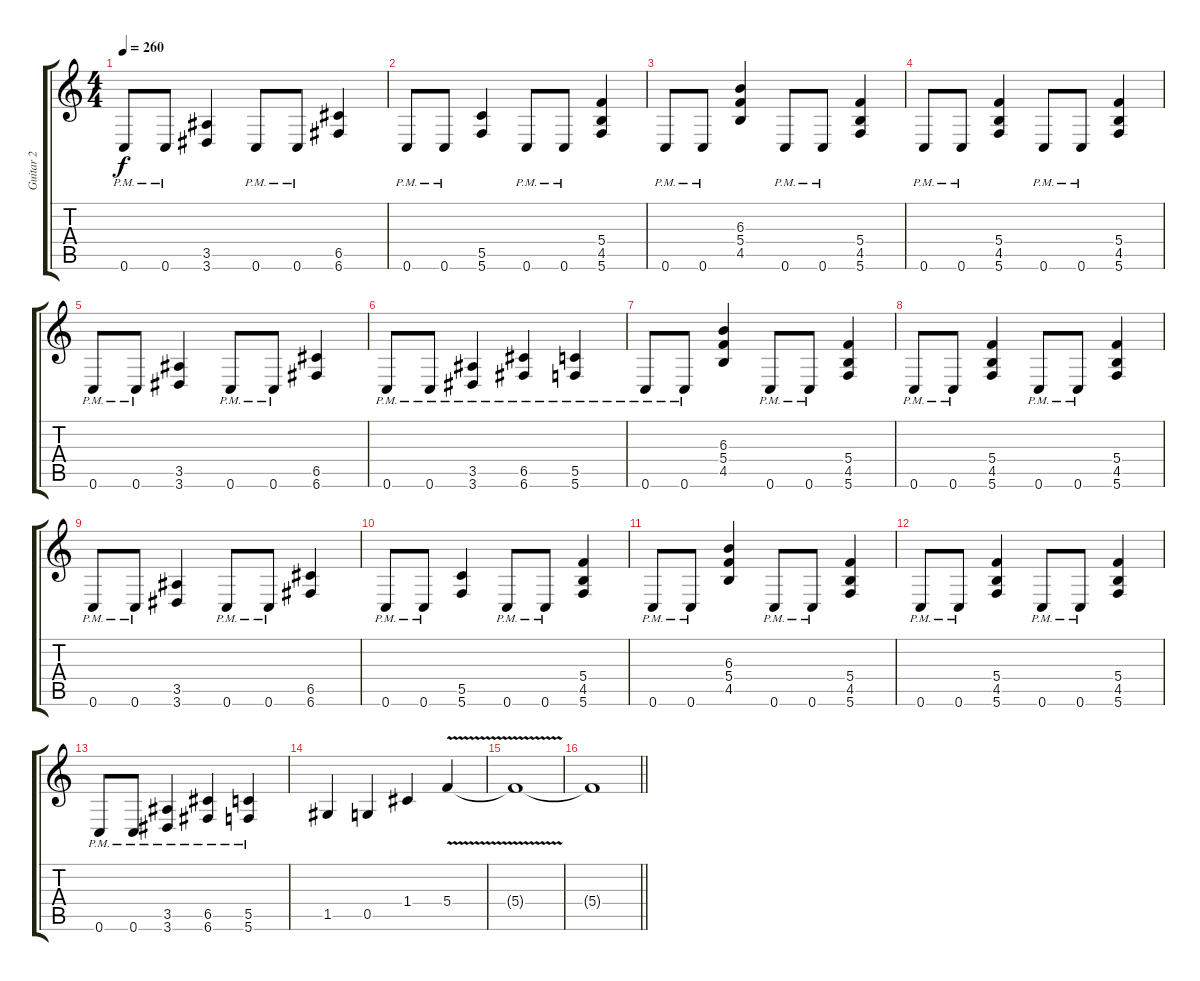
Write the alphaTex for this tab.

\track ("Guitar 2" "Guitar 2") {instrument distortionguitar}
\staff {score tabs}
\tuning (D4 A3 F3 C3 G2 C2) {hide}
\ts (4 4)
\tempo 260
\clef g2
\ks c
0.6{pm}.8{dy f} 0.6{pm}.8 (3.5 3.6).4 0.6{pm}.8 0.6{pm}.8 (6.5 6.6).4 |
0.6{pm}.8 0.6{pm}.8 (5.5 5.6).4 0.6{pm}.8 0.6{pm}.8 (5.4 4.5 5.6).4 |
0.6{pm}.8 0.6{pm}.8 (6.3 5.4 4.5).4 0.6{pm}.8 0.6{pm}.8 (5.4 4.5 5.6).4 |
0.6{pm}.8 0.6{pm}.8 (5.4 4.5 5.6).4 0.6{pm}.8 0.6{pm}.8 (5.4 4.5 5.6).4 |
0.6{pm}.8 0.6{pm}.8 (3.5 3.6).4 0.6{pm}.8 0.6{pm}.8 (6.5 6.6).4 |
0.6{pm}.8 0.6{pm}.8 (3.5{pm} 3.6{pm}).4 (6.5{pm} 6.6{pm}).4 (5.5{pm} 5.6{pm}).4 |
0.6{pm}.8 0.6{pm}.8 (6.3 5.4 4.5).4 0.6{pm}.8 0.6{pm}.8 (5.4 4.5 5.6).4 |
0.6{pm}.8 0.6{pm}.8 (5.4 4.5 5.6).4 0.6{pm}.8 0.6{pm}.8 (5.4 4.5 5.6).4 |
0.6{pm}.8 0.6{pm}.8 (3.5 3.6).4 0.6{pm}.8 0.6{pm}.8 (6.5 6.6).4 |
0.6{pm}.8 0.6{pm}.8 (5.5 5.6).4 0.6{pm}.8 0.6{pm}.8 (5.4 4.5 5.6).4 |
0.6{pm}.8 0.6{pm}.8 (6.3 5.4 4.5).4 0.6{pm}.8 0.6{pm}.8 (5.4 4.5 5.6).4 |
0.6{pm}.8 0.6{pm}.8 (5.4 4.5 5.6).4 0.6{pm}.8 0.6{pm}.8 (5.4 4.5 5.6).4 |
0.6{pm}.8 0.6{pm}.8 (3.5{pm} 3.6{pm}).4 (6.5{pm} 6.6{pm}).4 (5.5{pm} 5.6{pm}).4 |
1.5.4 0.5.4 1.4.4 5.4{v}.4 |
5.4{t}.1 |
\barLineRight lightlight
5.4{t}.1
